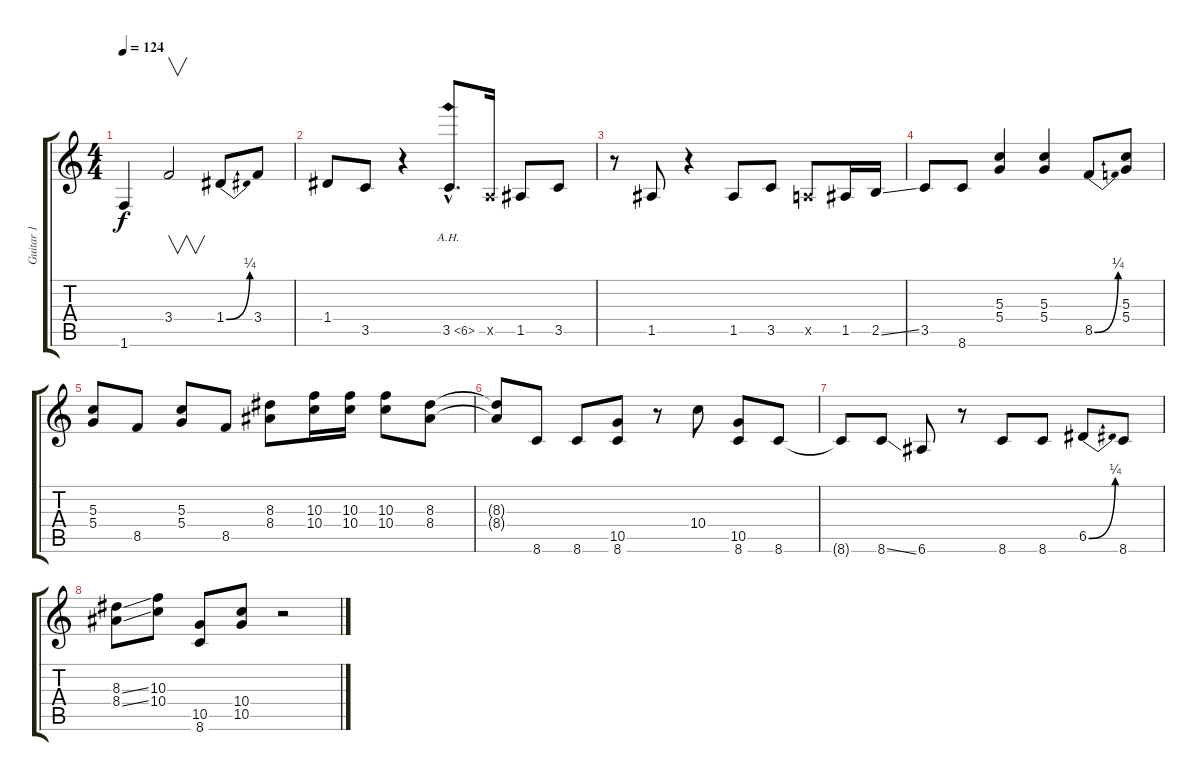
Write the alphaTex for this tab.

\track ("Guitar 1" "Guitar 1") {instrument distortionguitar}
\staff {score tabs}
\tuning (E4 B3 G3 D3 A2 E2) {hide}
\ts (4 4)
\tempo 124
\clef g2
\ks c
1.6{t}.4{dy f} 3.4.2{v} 1.4{be (bend 0 0 60 1)}.8 3.4.8 |
1.4.8 3.5.8 r.4 3.5{ah 3 hac}.8{d} 0.5{x}.16 1.5.8 3.5.8 |
r.8 1.5.8 r.4 1.5.8 3.5.8 0.5{x}.8 1.5.16 2.5{ss}.16 |
3.5.8 8.6.8 (5.3 5.4).4 (5.3 5.4).4 8.5{be (bend 0 0 60 1)}.8 (5.3 5.4).8 |
(5.3 5.4).8 8.5.8 (5.3 5.4).8 8.5.8 (8.3 8.4).8 (10.3 10.4).16 (10.3 10.4).16 (10.3 10.4).8 (8.3 8.4).8 |
(8.3{t} 8.4{t}).8 8.6.8 8.6.8 (10.5 8.6).8 r.8 10.4.8 (10.5 8.6).8 8.6.8 |
8.6{t}.8 8.6{ss}.8 6.6.8 r.8 8.6.8 8.6.8 6.5{be (bend 0 0 60 1)}.8 8.6.8 |
(8.3{ss} 8.4{ss}).8 (10.3 10.4).8 (10.5 8.6).8 (10.4 10.5).8 r.2
